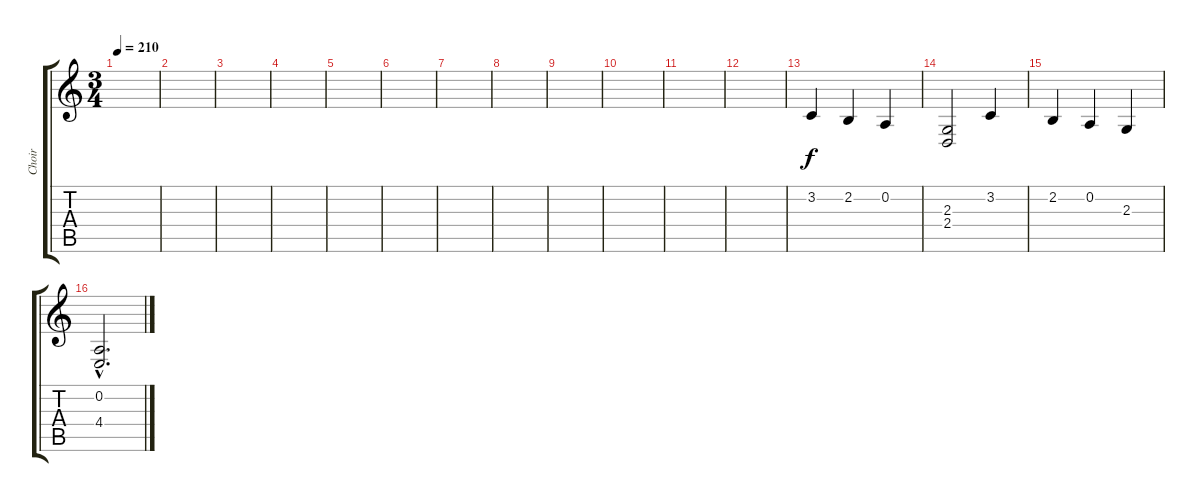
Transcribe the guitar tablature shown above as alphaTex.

\track ("Choir" "Choir") {instrument choiraahs}
\staff {score tabs}
\tuning (D4 A3 F3 C3 G2 D2) {hide}
\ts (3 4)
\tempo 210
\clef g2
\ks c
|
|
|
|
|
|
|
|
|
|
|
|
3.2.4 2.2.4 0.2.4 |
(2.3 2.4).2 3.2.4 |
2.2.4 0.2.4 2.3.4 |
(0.2{hac} 4.4{hac}).2{d}
